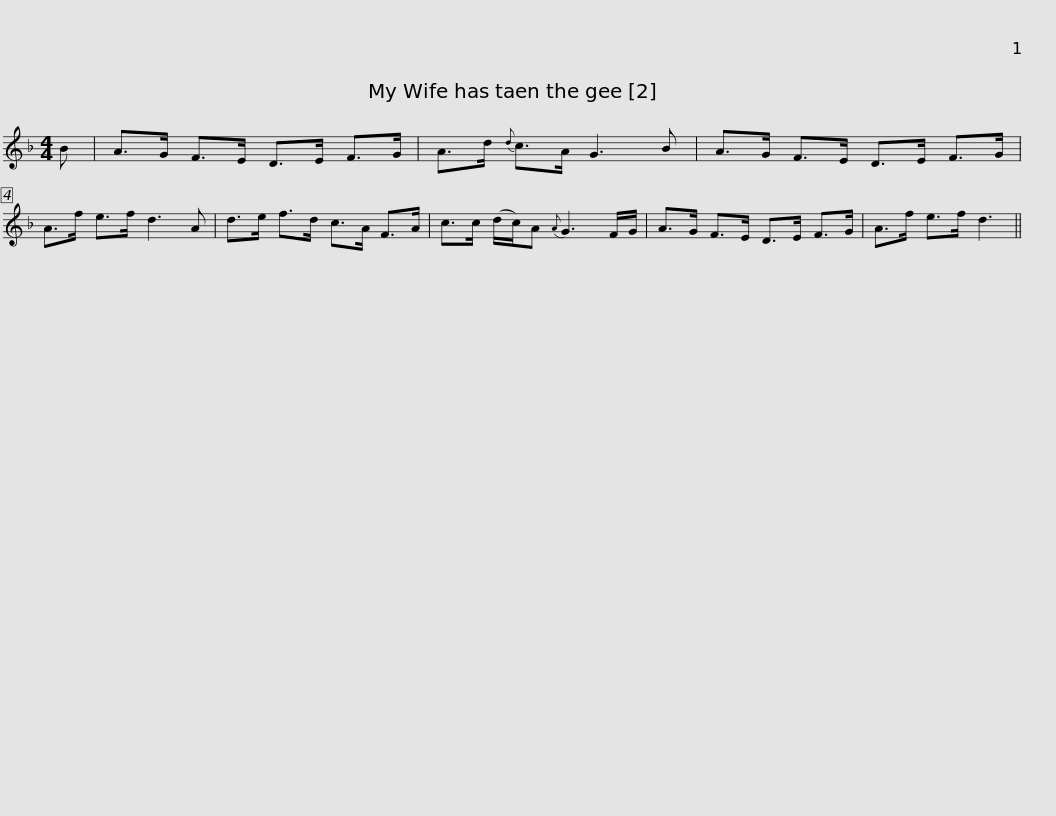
X:1
L:1/8
M:4/4
I:linebreak $
K:F
V:1 treble
V:1
 B | A>G F>E D>E F>G | A>d{d} c>A G3 B | A>G F>E D>E F>G | A>f e>f d3 A |$ %5
 d>e f>d c>A F>A | c>c (d/c/)A{A} G3 F/G/ | A>G F>E D>E F>G | A>f e>f d3 || %9
